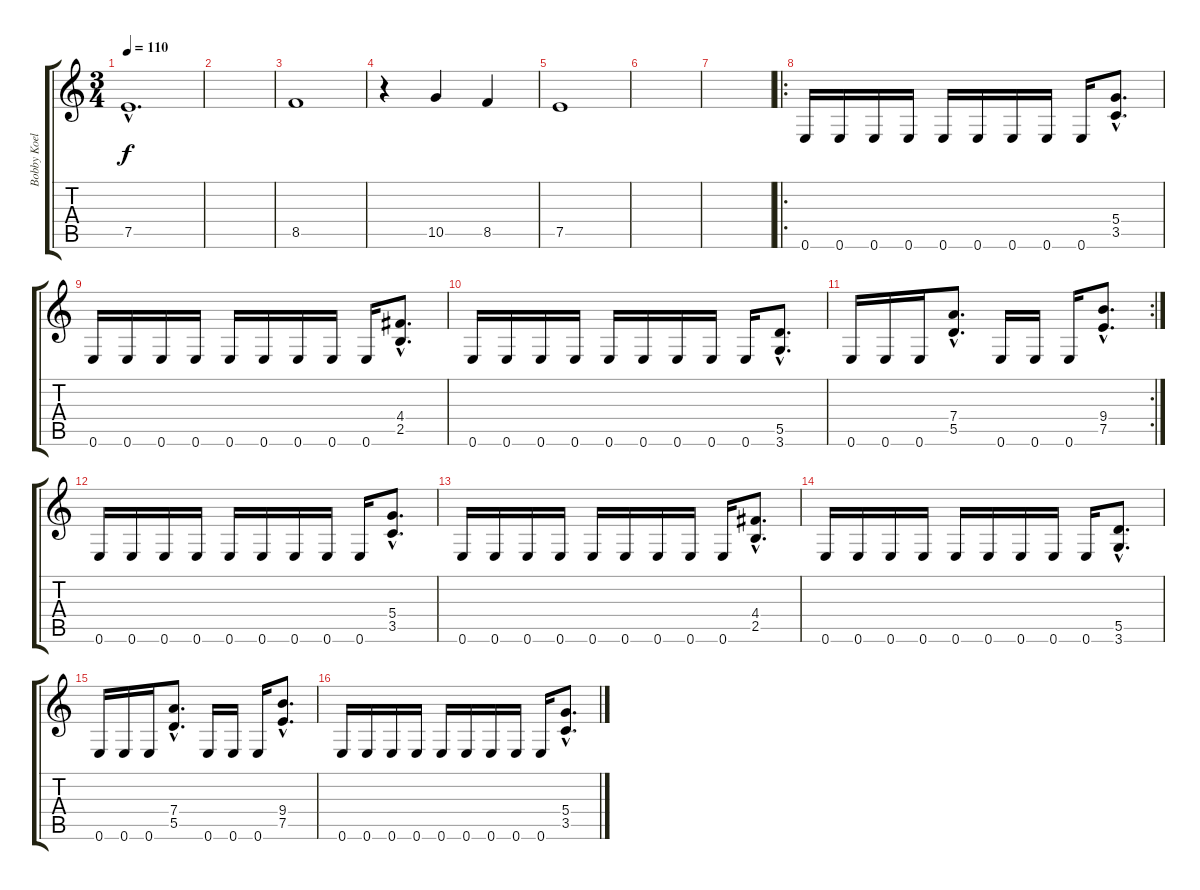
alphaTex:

\track ("Bobby Koelble" "Bobby Koel") {instrument distortionguitar}
\staff {score tabs}
\tuning (E4 B3 G3 D3 A2 E2) {hide}
\ts (3 4)
\tempo 110
\clef g2
\ks c
7.5{hac}.1{d dy f} |
|
8.5.1 |
r.4 10.5.4 8.5.4 |
7.5.1 |
|
|
\ro
0.6.16 0.6.16 0.6.16 0.6.16 0.6.16 0.6.16 0.6.16 0.6.16 0.6.16 (5.4{hac} 3.5{hac}).8{d} |
0.6.16 0.6.16 0.6.16 0.6.16 0.6.16 0.6.16 0.6.16 0.6.16 0.6.16 (4.4{hac} 2.5{hac}).8{d} |
0.6.16 0.6.16 0.6.16 0.6.16 0.6.16 0.6.16 0.6.16 0.6.16 0.6.16 (5.5{hac} 3.6{hac}).8{d} |
\rc 2
0.6.16 0.6.16 0.6.16 (7.4{hac} 5.5{hac}).8{d} 0.6.16 0.6.16 0.6.16 (9.4{hac} 7.5{hac}).8{d} |
0.6.16 0.6.16 0.6.16 0.6.16 0.6.16 0.6.16 0.6.16 0.6.16 0.6.16 (5.4{hac} 3.5{hac}).8{d} |
0.6.16 0.6.16 0.6.16 0.6.16 0.6.16 0.6.16 0.6.16 0.6.16 0.6.16 (4.4{hac} 2.5{hac}).8{d} |
0.6.16 0.6.16 0.6.16 0.6.16 0.6.16 0.6.16 0.6.16 0.6.16 0.6.16 (5.5{hac} 3.6{hac}).8{d} |
0.6.16 0.6.16 0.6.16 (7.4{hac} 5.5{hac}).8{d} 0.6.16 0.6.16 0.6.16 (9.4{hac} 7.5{hac}).8{d} |
0.6.16 0.6.16 0.6.16 0.6.16 0.6.16 0.6.16 0.6.16 0.6.16 0.6.16 (5.4{hac} 3.5{hac}).8{d}
